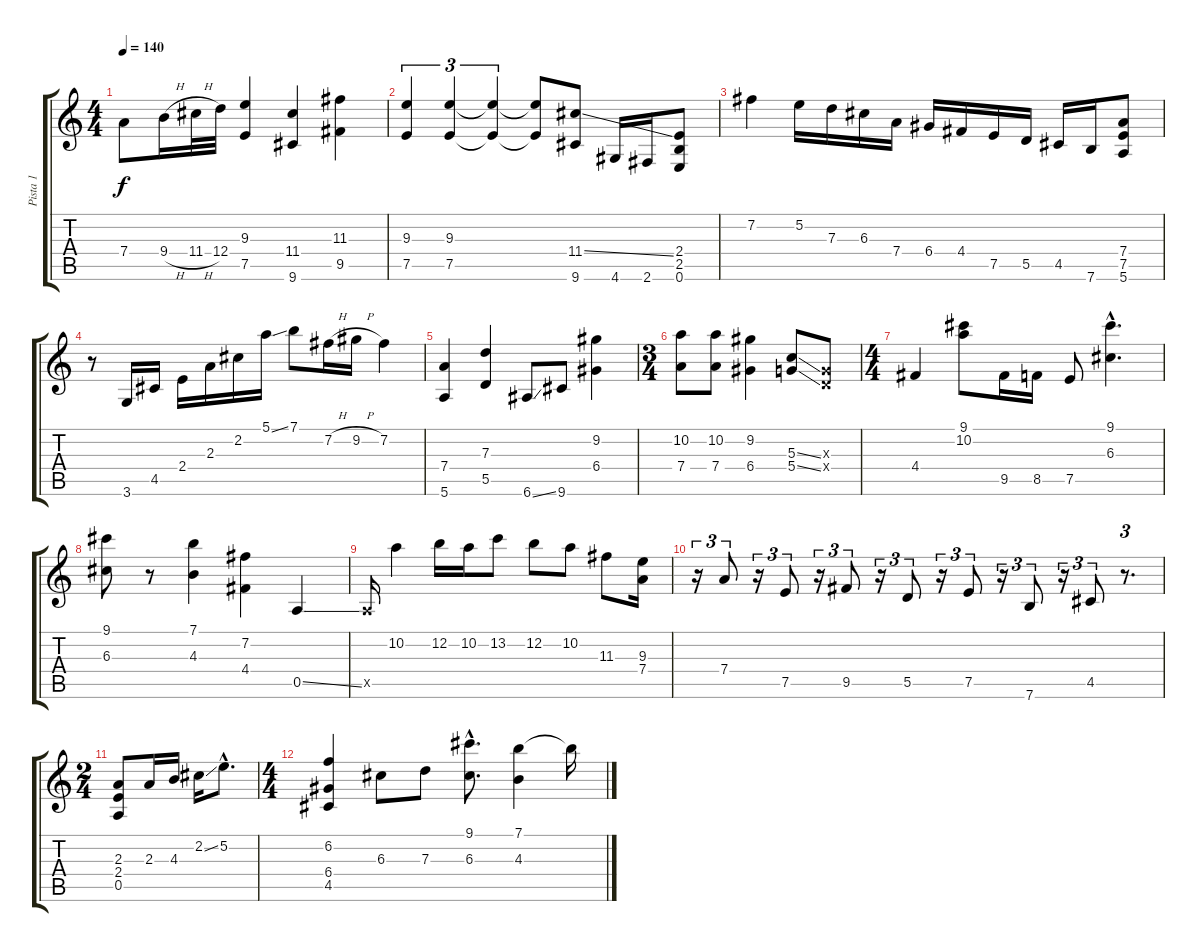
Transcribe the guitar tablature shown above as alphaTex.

\track ("Pista 1" "Pista 1") {instrument acousticguitarnylon}
\staff {score tabs}
\tuning (E4 B3 G3 D3 A2 E2) {hide}
\ts (4 4)
\tempo 140
\clef g2
\ks c
7.4.8{dy f instrument acousticguitarnylon} 9.4{h}.16 11.4{h}.32 12.4.32 (9.3 7.5).4 (11.4 9.6).4 (11.3 9.5).4 |
(9.3 7.5).4{tu (3 2)} (9.3 7.5).4{tu (3 2)} (9.3{t} 7.5{t}).4{tu (3 2)} (9.3{t} 7.5{t}).8 (11.4{ss} 9.6).8 4.6.16 2.6.16 (2.4 2.5 0.6).8 |
7.2.4 5.2.16 7.3.16 6.3.16 7.4.16 6.4.16 4.4.16 7.5.16 5.5.16 4.5.16 7.6.16 (7.4 7.5 5.6).8 |
r.8 3.6.16 4.5.16 2.4.16 2.3.16 2.2.16 5.1{ss}.16 7.1.8 7.2{h}.16 9.2{h}.16 7.2.4 |
(7.4 5.6).4 (7.3 5.5).4 6.6{ss}.8 9.6.8 (9.2 6.4).4 |
\ts (3 4)
(10.2 7.4).8 (10.2 7.4).8 (9.2 6.4).4 (5.3{ss} 5.4{ss}).8 (0.3{x} 0.4{x}).8 |
\ts (4 4)
4.4.4 (9.1 10.2).8 9.5.16 8.5.16 7.5.8 (9.1{hac} 6.3{hac}).4{d} |
(9.1 6.3).8 r.8 (7.1 4.3).4 (7.2 4.4).4 0.5{ss}.4 |
0.5{x}.16 10.2.4 12.2.16 10.2.16 13.2.8 12.2.8 10.2.8 11.3.8 (9.3 7.4).16 |
r.16{tu (3 2)} 7.4.8{tu (3 2)} r.16{tu (3 2)} 7.5.8{tu (3 2)} r.16{tu (3 2)} 9.5.8{tu (3 2)} r.16{tu (3 2)} 5.5.8{tu (3 2)} r.16{tu (3 2)} 7.5.8{tu (3 2)} r.16{tu (3 2)} 7.6.8{tu (3 2)} r.16{tu (3 2)} 4.5.8{tu (3 2)} r.8{d tu (3 2)} |
\ts (2 4)
(2.3 2.4 0.5).8 2.3.16 4.3.16 2.2{ss}.16 5.2{hac}.8{d} |
\ts (4 4)
(6.2 6.4 4.5).4 6.3.8 7.3.8 (9.1{hac} 6.3{hac}).8{d} (7.1 4.3).4 7.1{t}.16
